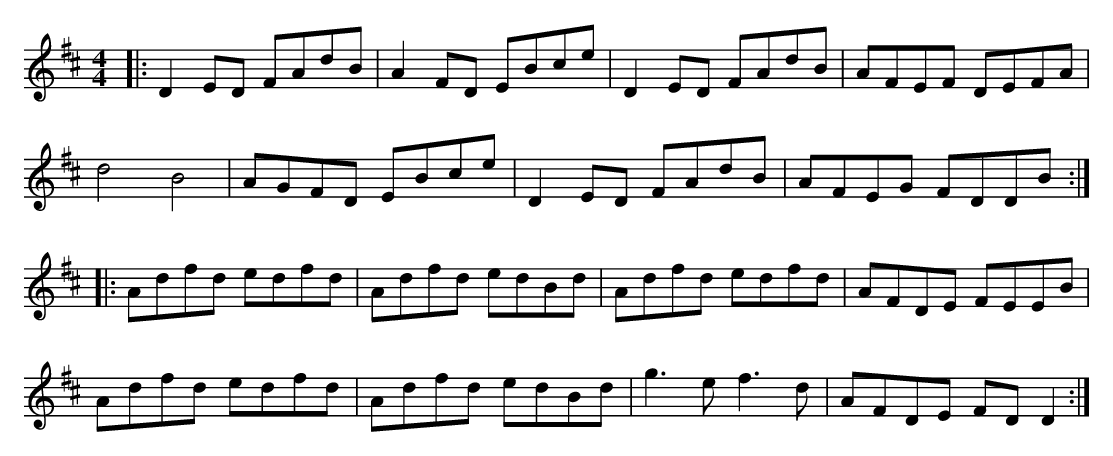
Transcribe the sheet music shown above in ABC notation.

X:1
M:4/4
K:D
|:D2 ED FAdB|A2 FD EBce|D2 ED FAdB|AFEF DEFA|
d4 B4|AGFD EBce|D2 ED FAdB|AFEG FDDB:|
|:Adfd edfd|Adfd edBd|Adfd edfd|AFDE FEEB|
Adfd edfd|Adfd edBd|g3e f3d|AFDE FD D2:|
